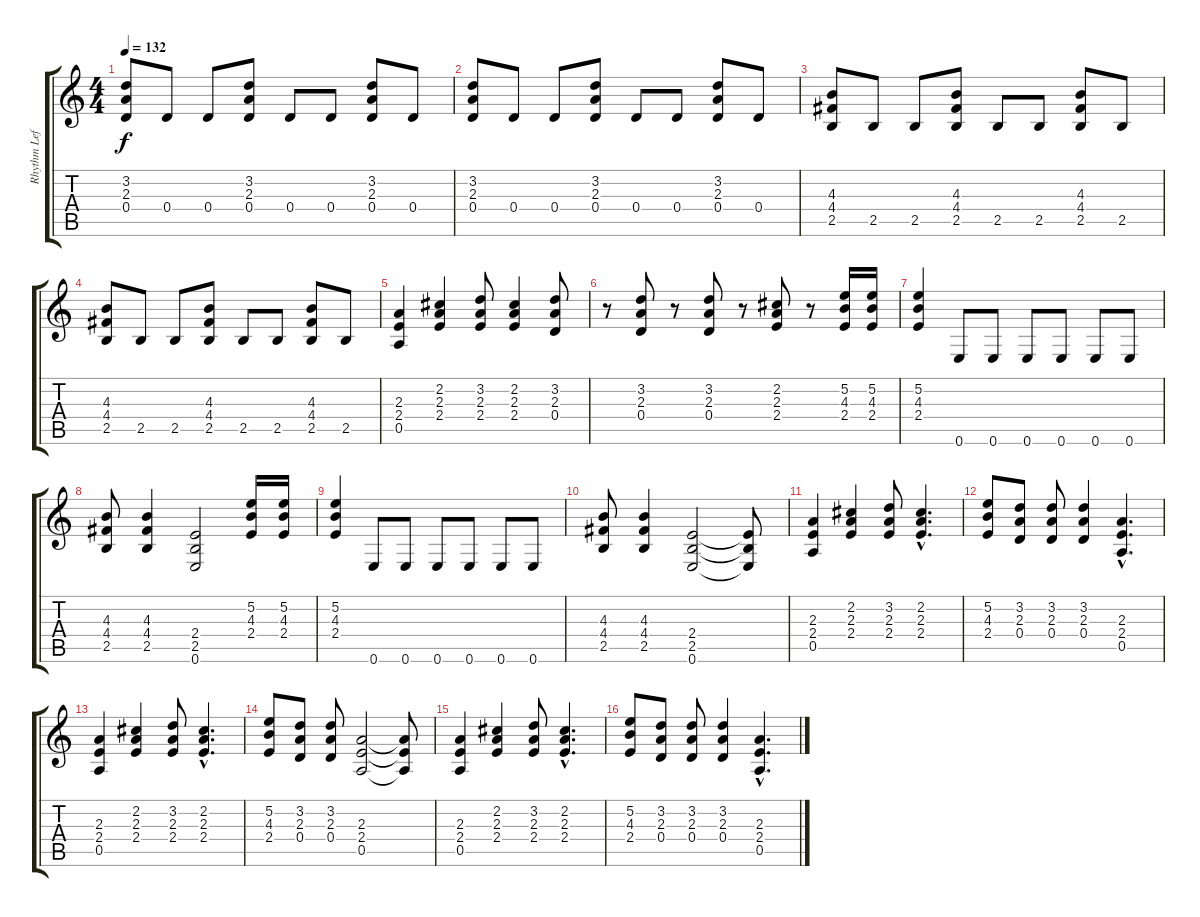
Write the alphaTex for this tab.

\track ("Rhythm Left pan" "Rhythm Lef") {instrument distortionguitar}
\staff {score tabs}
\tuning (E4 B3 G3 D3 A2 E2) {hide}
\ts (4 4)
\tempo 132
\clef g2
\ks c
(3.2 2.3 0.4).8{dy f} 0.4.8 0.4.8 (3.2 2.3 0.4).8 0.4.8 0.4.8 (3.2 2.3 0.4).8 0.4.8 |
(3.2 2.3 0.4).8 0.4.8 0.4.8 (3.2 2.3 0.4).8 0.4.8 0.4.8 (3.2 2.3 0.4).8 0.4.8 |
(4.3 4.4 2.5).8 2.5.8 2.5.8 (4.3 4.4 2.5).8 2.5.8 2.5.8 (4.3 4.4 2.5).8 2.5.8 |
(4.3 4.4 2.5).8 2.5.8 2.5.8 (4.3 4.4 2.5).8 2.5.8 2.5.8 (4.3 4.4 2.5).8 2.5.8 |
(2.3 2.4 0.5).4 (2.2 2.3 2.4).4 (3.2 2.3 2.4).8 (2.2 2.3 2.4).4 (3.2 2.3 0.4).8 |
r.8 (3.2 2.3 0.4).8 r.8 (3.2 2.3 0.4).8 r.8 (2.2 2.3 2.4).8 r.8 (5.2 4.3 2.4).16 (5.2 4.3 2.4).16 |
(5.2 4.3 2.4).4 0.6.8 0.6.8 0.6.8 0.6.8 0.6.8 0.6.8 |
(4.3 4.4 2.5).8 (4.3 4.4 2.5).4 (2.4 2.5 0.6).2 (5.2 4.3 2.4).16 (5.2 4.3 2.4).16 |
(5.2 4.3 2.4).4 0.6.8 0.6.8 0.6.8 0.6.8 0.6.8 0.6.8 |
(4.3 4.4 2.5).8 (4.3 4.4 2.5).4 (2.4 2.5 0.6).2 (2.4{t} 2.5{t} 0.6{t}).8 |
(2.3 2.4 0.5).4 (2.2 2.3 2.4).4 (3.2 2.3 2.4).8 (2.2{hac} 2.3 2.4{hac}).4{d} |
(5.2 4.3 2.4).8 (3.2 2.3 0.4).8 (3.2 2.3 0.4).8 (3.2 2.3 0.4).4 (2.3{hac} 2.4{hac} 0.5{hac}).4{d} |
(2.3 2.4 0.5).4 (2.2 2.3 2.4).4 (3.2 2.3 2.4).8 (2.2{hac} 2.3 2.4{hac}).4{d} |
(5.2 4.3 2.4).8 (3.2 2.3 0.4).8 (3.2 2.3 0.4).8 (2.3 2.4 0.5).2 (2.3{t} 2.4{t} 0.5{t}).8 |
(2.3 2.4 0.5).4 (2.2 2.3 2.4).4 (3.2 2.3 2.4).8 (2.2{hac} 2.3 2.4{hac}).4{d} |
(5.2 4.3 2.4).8 (3.2 2.3 0.4).8 (3.2 2.3 0.4).8 (3.2 2.3 0.4).4 (2.3{hac} 2.4{hac} 0.5{hac}).4{d}
